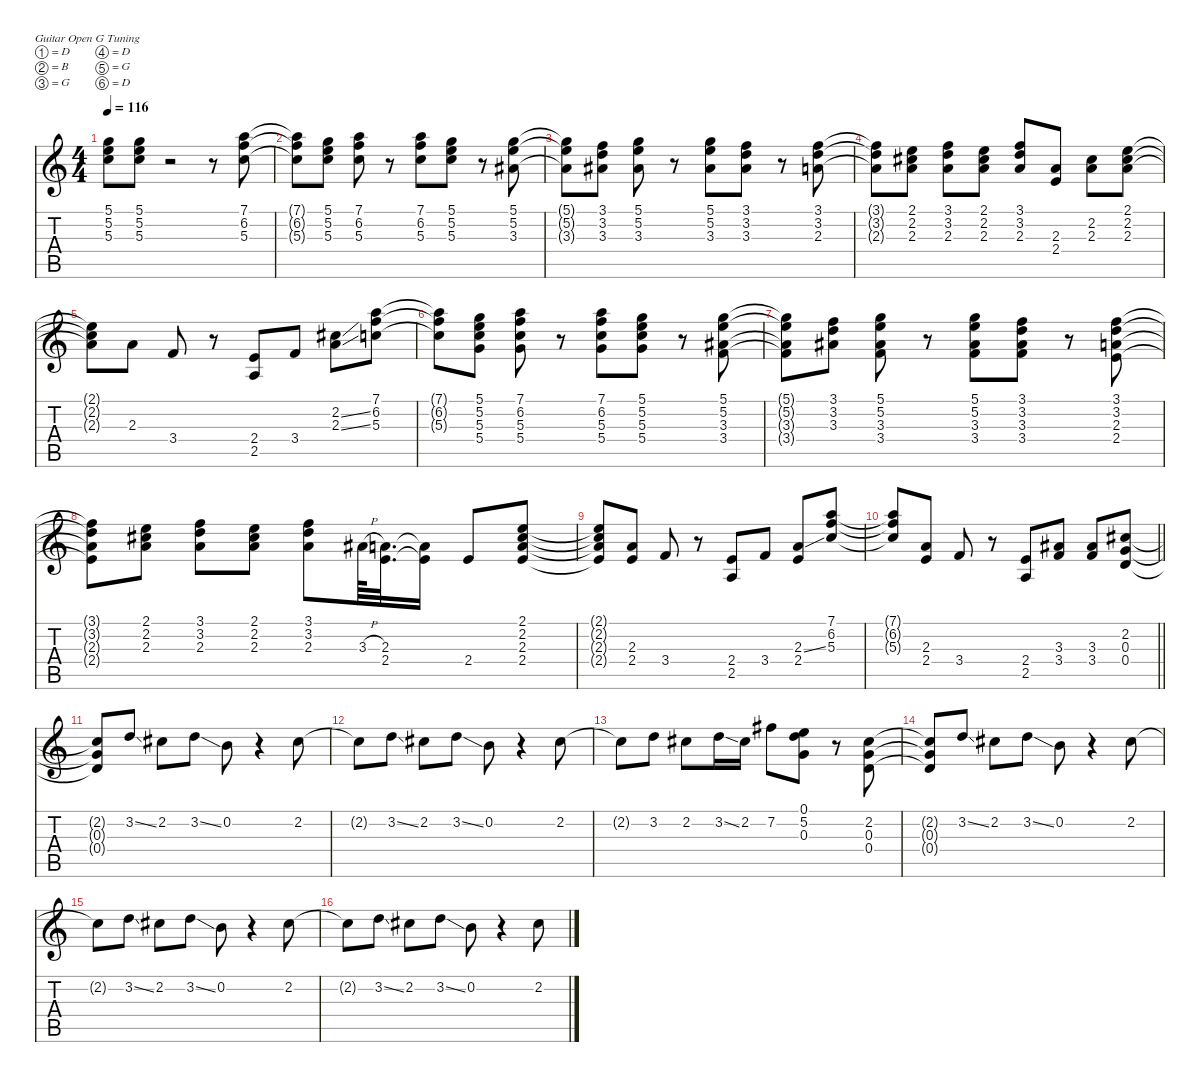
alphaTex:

\defaultSystemsLayout 4
\hideDynamics
\bracketExtendMode nobrackets
\singleTrackTrackNamePolicy hidden
\multiTrackTrackNamePolicy hidden
\otherSystemsTrackNameOrientation horizontal
\track ("Guitar 1" "dist.guit.") {instrument distortionguitar}
\staff {score tabs}
\tuning (D4 B3 G3 D3 G2 D2)
\ts (4 4)
\tempo 116
\clef g2
\ks c
(5.1{t} 5.2{t} 5.3{t}).8{dy f beam Down} (5.1 5.2 5.3).8{beam Down} r.2{beam Down} r.8{beam Down} (7.1 6.2 5.3).8{beam Down} |
(7.1{t} 6.2{t} 5.3{t}).8{beam Down} (5.1 5.2 5.3).8{beam Down} (7.1 6.2 5.3).8{beam Down} r.8{beam Down} (7.1 6.2 5.3).8{beam Down} (5.1 5.2 5.3).8{beam Down} r.8{beam Down} (5.1 5.2 3.3{acc #}).8{beam Down} |
(5.1{t} 5.2{t} 3.3{t acc #}).8{beam Down} (3.1 3.2 3.3{acc #}).8{beam Down} (5.1 5.2 3.3{acc #}).8{beam Down} r.8{beam Down} (5.1 5.2 3.3{acc #}).8{beam Down} (3.1 3.2 3.3{acc #}).8{beam Down} r.8{beam Down} (3.1 3.2 2.3).8{beam Down} |
(3.1{t} 3.2{t} 2.3{t}).8{beam Down} (2.1 2.2{acc #} 2.3).8{beam Down} (3.1 3.2 2.3).8{beam Down} (2.1 2.2{acc #} 2.3).8{beam Down} (3.1 3.2 2.3).8{beam Up} (2.3 2.4).8{beam Up} (2.2{acc #} 2.3).8{beam Down} (2.1 2.2{acc #} 2.3).8{beam Down} |
(2.1{t} 2.2{t acc #} 2.3{t}).8{beam Down} 2.3.8{beam Down} 3.4.8{beam Up} r.8{beam Up} (2.4 2.5).8{beam Up} 3.4.8{beam Up} (2.2{ss acc #} 2.3{ss}).8{beam Down} (7.1 6.2 5.3).8{beam Down} |
(7.1{t} 6.2{t} 5.3{t}).8{beam Down} (5.1 5.2 5.3 5.4).8{beam Down} (7.1 6.2 5.3 5.4).8{beam Down} r.8{beam Down} (7.1 6.2 5.3 5.4).8{beam Down} (5.1 5.2 5.3 5.4).8{beam Down} r.8{beam Down} (5.1 5.2 3.3{acc #} 3.4).8{beam Down} |
(5.1{t} 5.2{t} 3.3{t acc #} 3.4{t}).8{beam Down} (3.1 3.2 3.3{acc #}).8{beam Down} (5.1 5.2 3.3{acc #} 3.4).8{beam Down} r.8{beam Down} (5.1 5.2 3.3{acc #} 3.4).8{beam Down} (3.1 3.2 3.3{acc #} 3.4).8{beam Down} r.8{beam Down} (3.1 3.2 2.3 2.4).8{beam Down} |
(3.1{t} 3.2{t} 2.3{t} 2.4{t}).8{beam Down} (2.1 2.2{acc #} 2.3).8{beam Down} (3.1 3.2 2.3).8{beam Down} (2.1 2.2{acc #} 2.3).8{beam Down} (3.1 3.2 2.3).8{beam Down} 3.3{h acc #}.64{beam Down} (2.3 2.4).32{d beam Down} (2.3{t} 2.4{t}).16{beam Down} 2.4.8{beam Up} (2.1 2.2{acc #} 2.3 2.4).8{beam Up} |
(2.1{t} 2.2{t acc #} 2.3{t} 2.4{t}).8{beam Up} (2.3 2.4).8{beam Up} 3.4.8{beam Up} r.8{beam Up} (2.4 2.5).8{beam Up} 3.4.8{beam Up} (2.3{ss} 2.4).8{beam Up} (7.1 6.2 5.3).8{beam Up} |
\barLineRight lightlight
(7.1{t} 6.2{t} 5.3{t}).8{beam Up} (2.3 2.4).8{beam Up} 3.4.8{beam Up} r.8{beam Up} (2.4 2.5).8{beam Up} (3.3{acc #} 3.4).8{beam Up} (3.3{acc #} 3.4).8{beam Up} (2.2{acc #} 0.3 0.4).8{beam Up} |
(2.2{t acc #} 0.3{t} 0.4{t}).8{beam Up} 3.2{ss}.8{beam Up} 2.2{acc #}.8{beam Down} 3.2{ss}.8{beam Down} 0.2.8{beam Down} r.4{beam Down} 2.2{acc #}.8{beam Down} |
2.2{t acc #}.8{beam Down} 3.2{ss}.8{beam Down} 2.2{acc #}.8{beam Down} 3.2{ss}.8{beam Down} 0.2.8{beam Down} r.4{beam Down} 2.2{acc #}.8{beam Down} |
2.2{t acc #}.8{beam Down} 3.2.8{beam Down} 2.2{acc #}.8{beam Down} 3.2{ss}.16{beam Down} 2.2{acc #}.16{beam Down} 7.2{acc #}.8{beam Down} (0.1 5.2 0.3).8{beam Down} r.8{beam Down} (2.2{acc #} 0.3 0.4).8{beam Up} |
(2.2{t acc #} 0.3{t} 0.4{t}).8{beam Up} 3.2{ss}.8{beam Up} 2.2{acc #}.8{beam Down} 3.2{ss}.8{beam Down} 0.2.8{beam Down} r.4{beam Down} 2.2{acc #}.8{beam Down} |
2.2{t acc #}.8{beam Down} 3.2{ss}.8{beam Down} 2.2{acc #}.8{beam Down} 3.2{ss}.8{beam Down} 0.2.8{beam Down} r.4{beam Down} 2.2{acc #}.8{beam Down} |
2.2{t acc #}.8{beam Down} 3.2{ss}.8{beam Down} 2.2{acc #}.8{beam Down} 3.2{ss}.8{beam Down} 0.2.8{beam Down} r.4{beam Down} 2.2{acc #}.8{beam Down}
